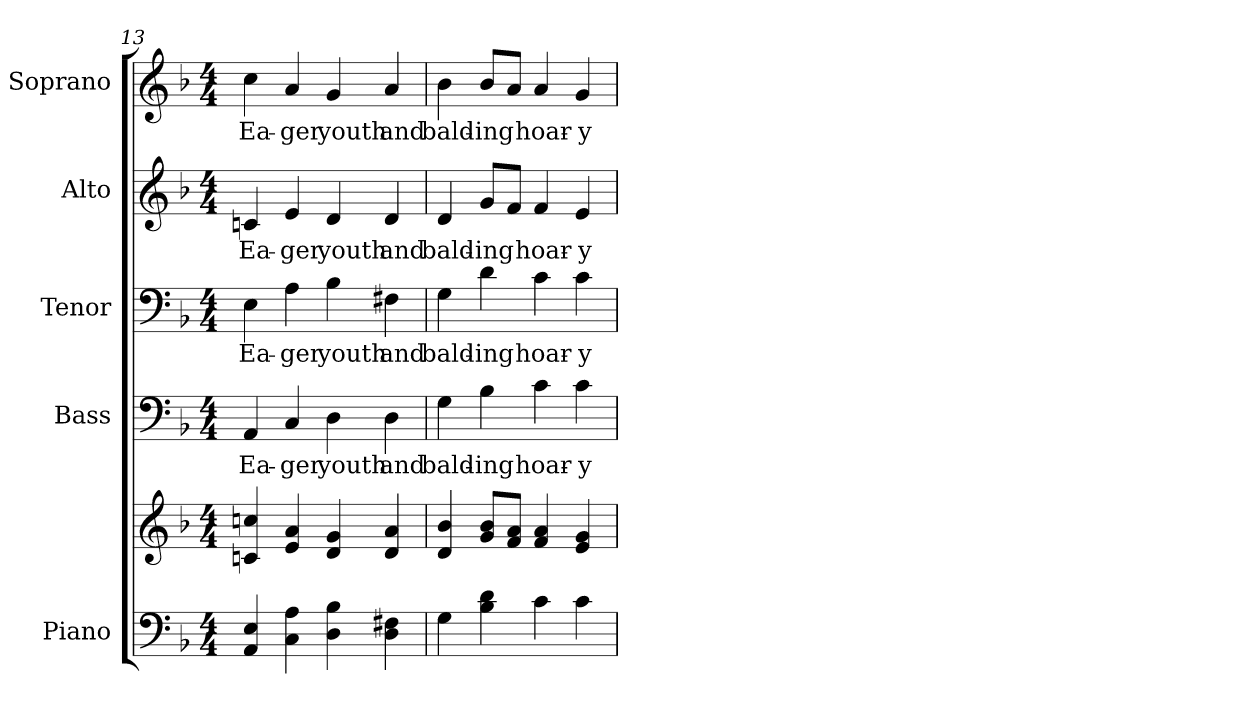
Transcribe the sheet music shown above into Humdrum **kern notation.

**kern	**kern	**kern	**text	**kern	**text	**kern	**text	**kern	**text
*part5	*part5	*part4	*part4	*part3	*part3	*part2	*part2	*part1	*part1
*staff6	*staff5	*staff4	*staff4	*staff3	*staff3	*staff2	*staff2	*staff1	*staff1
*I"Piano	*	*I"Bass	*	*I"Tenor	*	*I"Alto	*	*I"Soprano	*
*I'Pno.	*	*I'B.	*	*I'T.	*	*I'A.	*	*I'S.	*
!!LO:PB:g=z
*clefF4	*clefG2	*clefF4	*	*clefF4	*	*clefG2	*	*clefG2	*
*k[b-]	*k[b-]	*k[b-]	*	*k[b-]	*	*k[b-]	*	*k[b-]	*
*F:	*F:	*F:	*	*F:	*	*F:	*	*F:	*
*M4/4	*M4/4	*M4/4	*	*M4/4	*	*M4/4	*	*M4/4	*
=13	=13	=13	=13	=13	=13	=13	=13	=13	=13
!	!	!	!LO:LY:b:color=#000000	!	!	!	!	!	!
!	!	!	!	!	!LO:LY:b:color=#000000	!	!	!	!
!	!	!	!	!	!	!	!LO:LY:b:color=#000000	!	!
!	!	!	!	!	!	!	!	!	!LO:LY:b:color=#000000
4AAi/ 4Ei	4cni/ 4ccni	4AAi/	Ea-	4Ei\	Ea-	4cni/	Ea-	4cci\	Ea-
!	!	!	!LO:LY:b:color=#000000	!	!	!	!	!	!
!	!	!	!	!	!LO:LY:b:color=#000000	!	!	!	!
!	!	!	!	!	!	!	!LO:LY:b:color=#000000	!	!
!	!	!	!	!	!	!	!	!	!LO:LY:b:color=#000000
4Ci\ 4Ai	4ei/ 4ai	4Ci/	-ger	4Ai\	-ger	4ei/	-ger	4ai/	-ger
!	!	!	!LO:LY:b:color=#000000	!	!	!	!	!	!
!	!	!	!	!	!LO:LY:b:color=#000000	!	!	!	!
!	!	!	!	!	!	!	!LO:LY:b:color=#000000	!	!
!	!	!	!	!	!	!	!	!	!LO:LY:b:color=#000000
4Di\ 4B-i	4di/ 4gi	4Di\	youth	4B-i\	youth	4di/	youth	4gi/	youth
!	!	!	!LO:LY:b:color=#000000	!	!	!	!	!	!
!	!	!	!	!	!LO:LY:b:color=#000000	!	!	!	!
!	!	!	!	!	!	!	!LO:LY:b:color=#000000	!	!
!	!	!	!	!	!	!	!	!	!LO:LY:b:color=#000000
4Di\ 4F#Xi	4di/ 4ai	4Di\	and	4F#Xi\	and	4di/	and	4ai/	and
=14	=14	=14	=14	=14	=14	=14	=14	=14	=14
!	!	!	!LO:LY:b:color=#000000	!	!	!	!	!	!
!	!	!	!	!	!LO:LY:b:color=#000000	!	!	!	!
!	!	!	!	!	!	!	!LO:LY:b:color=#000000	!	!
!	!	!	!	!	!	!	!	!	!LO:LY:b:color=#000000
4Gi\	4di/ 4b-i	4Gi\	bald-	4Gi\	bald-	4di/	bald-	4b-i\	bald-
!	!	!	!LO:LY:b:color=#000000	!	!	!	!	!	!
!	!	!	!	!	!LO:LY:b:color=#000000	!	!	!	!
!	!	!	!	!	!	!	!LO:LY:b:color=#000000	!	!
!	!	!	!	!	!	!	!	!	!LO:LY:b:color=#000000
4B-i\ 4di	8gi/ 8b-iL	4B-i\	-ing	4di\	-ing	8gi/L	-ing	8b-i/L	-ing
.	8fi/ 8aiJ	.	.	.	.	8fi/J	.	8ai/J	.
!	!	!	!LO:LY:b:color=#000000	!	!	!	!	!	!
!	!	!	!	!	!LO:LY:b:color=#000000	!	!	!	!
!	!	!	!	!	!	!	!LO:LY:b:color=#000000	!	!
!	!	!	!	!	!	!	!	!	!LO:LY:b:color=#000000
4ci\	4fi/ 4ai	4ci\	hoar-	4ci\	hoar-	4fi/	hoar-	4ai/	hoar-
!	!	!	!LO:LY:b:color=#000000	!	!	!	!	!	!
!	!	!	!	!	!LO:LY:b:color=#000000	!	!	!	!
!	!	!	!	!	!	!	!LO:LY:b:color=#000000	!	!
!	!	!	!	!	!	!	!	!	!LO:LY:b:color=#000000
4ci\	4ei/ 4gi	4ci\	-y	4ci\	-y	4ei/	-y	4gi/	-y
=	=	=	=	=	=	=	=	=	=
*-	*-	*-	*-	*-	*-	*-	*-	*-	*-
